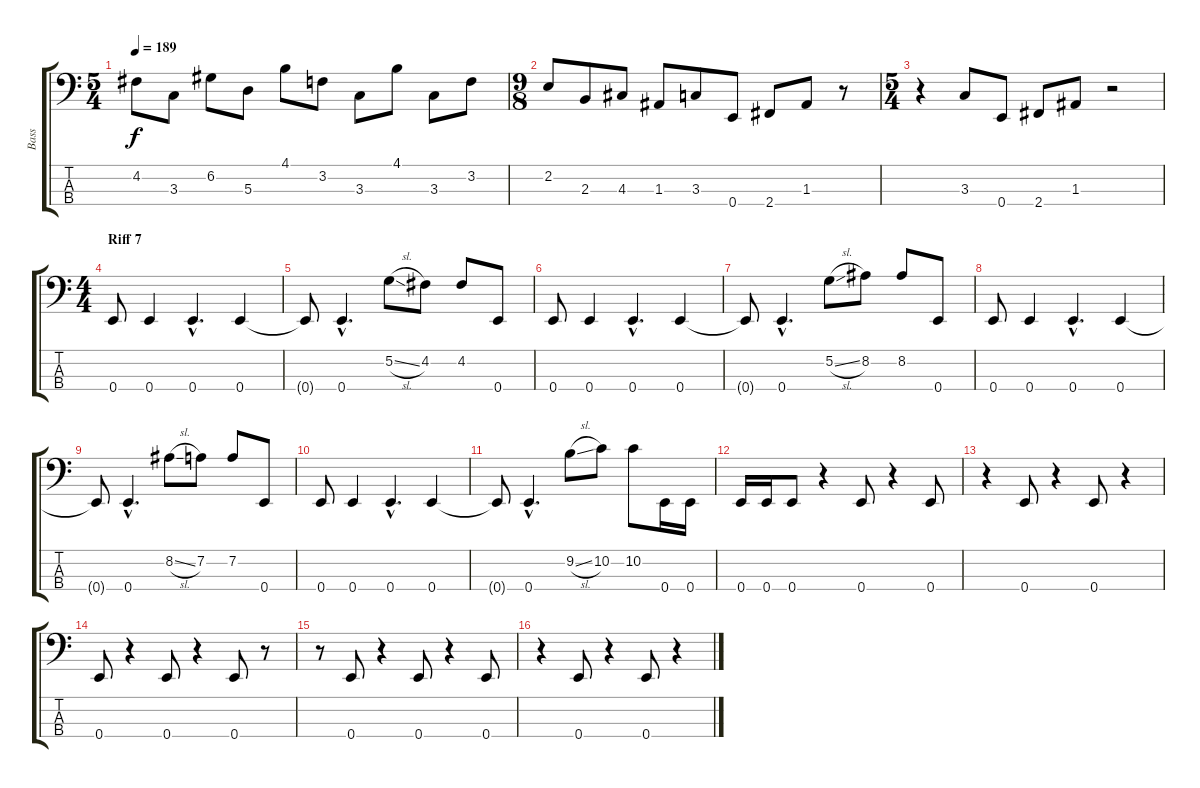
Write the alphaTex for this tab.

\track ("Bass" "Bass") {instrument electricbassfinger}
\staff {score tabs}
\tuning (G2 D2 A1 E1) {hide}
\ts (5 4)
\tempo 189
\clef f4
\ks c
4.2.8{dy f} 3.3.8 6.2.8 5.3.8 4.1.8 3.2.8 3.3.8 4.1.8 3.3.8 3.2.8 |
\ts (9 8)
2.2.8 2.3.8 4.3.8 1.3.8 3.3.8 0.4.8 2.4.8 1.3.8 r.8 |
\ts (5 4)
r.4 3.3.8 0.4.8 2.4.8 1.3.8 r.2 |
\ts (4 4)
\section ("" "Riff 7")
0.4.8 0.4.4 0.4{hac}.4{d} 0.4.4 |
0.4{t}.8 0.4{hac}.4{d} 5.2{sl}.8 4.2.8 4.2.8 0.4.8 |
0.4.8 0.4.4 0.4{hac}.4{d} 0.4.4 |
0.4{t}.8 0.4{hac}.4{d} 5.2{sl}.8 8.2.8 8.2.8 0.4.8 |
0.4.8 0.4.4 0.4{hac}.4{d} 0.4.4 |
0.4{t}.8 0.4{hac}.4{d} 8.2{sl}.8 7.2.8 7.2.8 0.4.8 |
0.4.8 0.4.4 0.4{hac}.4{d} 0.4.4 |
0.4{t}.8 0.4{hac}.4{d} 9.2{sl}.8 10.2.8 10.2.8 0.4.16 0.4.16 |
0.4.16 0.4.16 0.4.8 r.4 0.4.8 r.4 0.4.8 |
r.4 0.4.8 r.4 0.4.8 r.4 |
0.4.8 r.4 0.4.8 r.4 0.4.8 r.8 |
r.8 0.4.8 r.4 0.4.8 r.4 0.4.8 |
r.4 0.4.8 r.4 0.4.8 r.4
